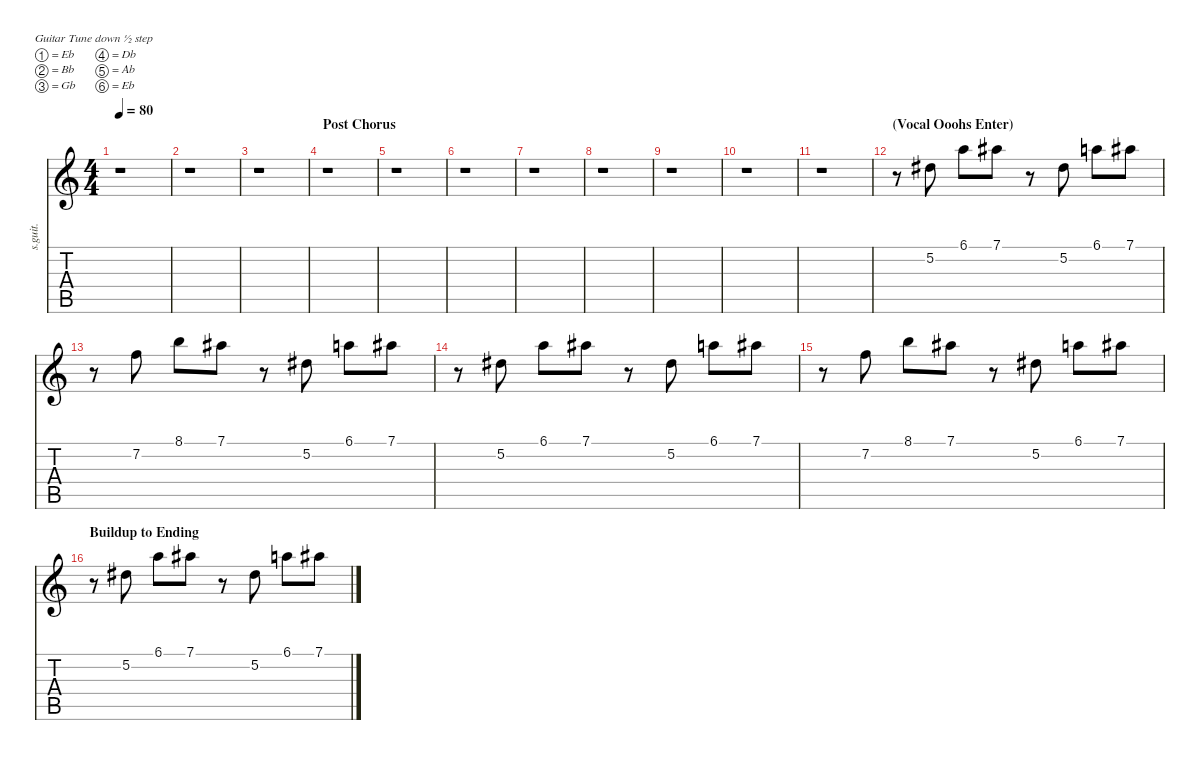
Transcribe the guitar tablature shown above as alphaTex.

\defaultSystemsLayout 4
\hideDynamics
\bracketExtendMode nobrackets
\track ("Vocals (Backing 2, Sharp)" "s.guit.") {instrument tenorsax}
\staff {score tabs}
\tuning (Eb4 Bb3 Gb3 Db3 Ab2 Eb2)
\displaytranspose 12
\ts (4 4)
\tempo 80
\clef g2
\ks c
r.1{dy f} |
r.1 |
r.1 |
\section ("" "Post Chorus")
r.1 |
r.1 |
r.1 |
r.1 |
r.1 |
r.1 |
r.1 |
r.1 |
\section ("" "(Vocal Ooohs Enter)")
r.8 5.2{acc #}.8{lyrics (0 "") lyrics (1 "") lyrics (2 "") lyrics (3 "") lyrics (4 "") dy mf} 6.1.8{lyrics (0 "") lyrics (1 "") lyrics (2 "") lyrics (3 "") lyrics (4 "")} 7.1{acc #}.8{lyrics (0 "") lyrics (1 "") lyrics (2 "") lyrics (3 "") lyrics (4 "") dy f} r.8 5.2{acc #}.8{lyrics (0 "") lyrics (1 "") lyrics (2 "") lyrics (3 "") lyrics (4 "") dy mf} 6.1.8{lyrics (0 "") lyrics (1 "") lyrics (2 "") lyrics (3 "") lyrics (4 "")} 7.1{acc #}.8{lyrics (0 "") lyrics (1 "") lyrics (2 "") lyrics (3 "") lyrics (4 "")} |
r.8 7.2.8{lyrics (0 "") lyrics (1 "") lyrics (2 "") lyrics (3 "") lyrics (4 "")} 8.1.8{lyrics (0 "") lyrics (1 "") lyrics (2 "") lyrics (3 "") lyrics (4 "")} 7.1{acc #}.8{lyrics (0 "") lyrics (1 "") lyrics (2 "") lyrics (3 "") lyrics (4 "")} r.8 5.2{acc #}.8{lyrics (0 "") lyrics (1 "") lyrics (2 "") lyrics (3 "") lyrics (4 "")} 6.1.8{lyrics (0 "") lyrics (1 "") lyrics (2 "") lyrics (3 "") lyrics (4 "")} 7.1{acc #}.8{lyrics (0 "") lyrics (1 "") lyrics (2 "") lyrics (3 "") lyrics (4 "")} |
r.8 5.2{acc #}.8{lyrics (0 "") lyrics (1 "") lyrics (2 "") lyrics (3 "") lyrics (4 "")} 6.1.8{lyrics (0 "") lyrics (1 "") lyrics (2 "") lyrics (3 "") lyrics (4 "")} 7.1{acc #}.8{lyrics (0 "") lyrics (1 "") lyrics (2 "") lyrics (3 "") lyrics (4 "") dy f} r.8 5.2{acc #}.8{lyrics (0 "") lyrics (1 "") lyrics (2 "") lyrics (3 "") lyrics (4 "") dy mf} 6.1.8{lyrics (0 "") lyrics (1 "") lyrics (2 "") lyrics (3 "") lyrics (4 "")} 7.1{acc #}.8{lyrics (0 "") lyrics (1 "") lyrics (2 "") lyrics (3 "") lyrics (4 "")} |
r.8 7.2.8{lyrics (0 "") lyrics (1 "") lyrics (2 "") lyrics (3 "") lyrics (4 "")} 8.1.8{lyrics (0 "") lyrics (1 "") lyrics (2 "") lyrics (3 "") lyrics (4 "")} 7.1{acc #}.8{lyrics (0 "") lyrics (1 "") lyrics (2 "") lyrics (3 "") lyrics (4 "")} r.8 5.2{acc #}.8{lyrics (0 "") lyrics (1 "") lyrics (2 "") lyrics (3 "") lyrics (4 "")} 6.1.8{lyrics (0 "") lyrics (1 "") lyrics (2 "") lyrics (3 "") lyrics (4 "")} 7.1{acc #}.8{lyrics (0 "") lyrics (1 "") lyrics (2 "") lyrics (3 "") lyrics (4 "")} |
\section ("" "Buildup to Ending")
r.8 5.2{acc #}.8{lyrics (0 "") lyrics (1 "") lyrics (2 "") lyrics (3 "") lyrics (4 "")} 6.1.8{lyrics (0 "") lyrics (1 "") lyrics (2 "") lyrics (3 "") lyrics (4 "")} 7.1{acc #}.8{lyrics (0 "") lyrics (1 "") lyrics (2 "") lyrics (3 "") lyrics (4 "") dy f} r.8 5.2{acc #}.8{lyrics (0 "") lyrics (1 "") lyrics (2 "") lyrics (3 "") lyrics (4 "") dy mf} 6.1.8{lyrics (0 "") lyrics (1 "") lyrics (2 "") lyrics (3 "") lyrics (4 "")} 7.1{acc #}.8{lyrics (0 "") lyrics (1 "") lyrics (2 "") lyrics (3 "") lyrics (4 "")}
